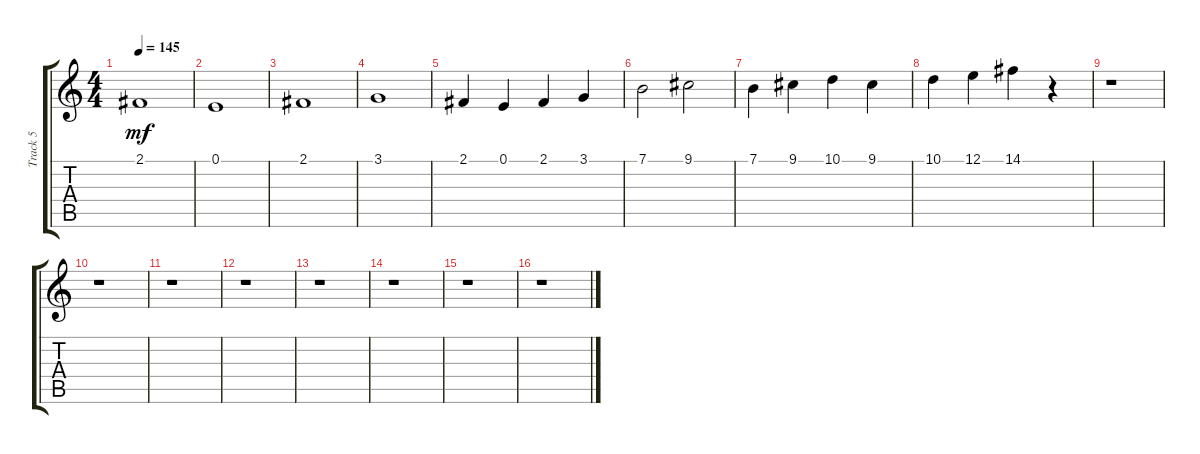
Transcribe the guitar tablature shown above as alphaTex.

\track ("Track 5" "Track 5") {instrument stringensemble1}
\staff {score tabs}
\tuning (E4 B3 G3 D3 A2 E2) {hide}
\ts (4 4)
\tempo 145
\clef g2
\ks c
2.1.1{dy mf} |
0.1.1 |
2.1.1 |
3.1.1 |
2.1.4 0.1.4 2.1.4 3.1.4 |
7.1.2 9.1.2 |
7.1.4 9.1.4 10.1.4 9.1.4 |
10.1.4 12.1.4 14.1.4 r.4 |
r.1 |
r.1 |
r.1 |
r.1 |
r.1 |
r.1 |
r.1 |
r.1
